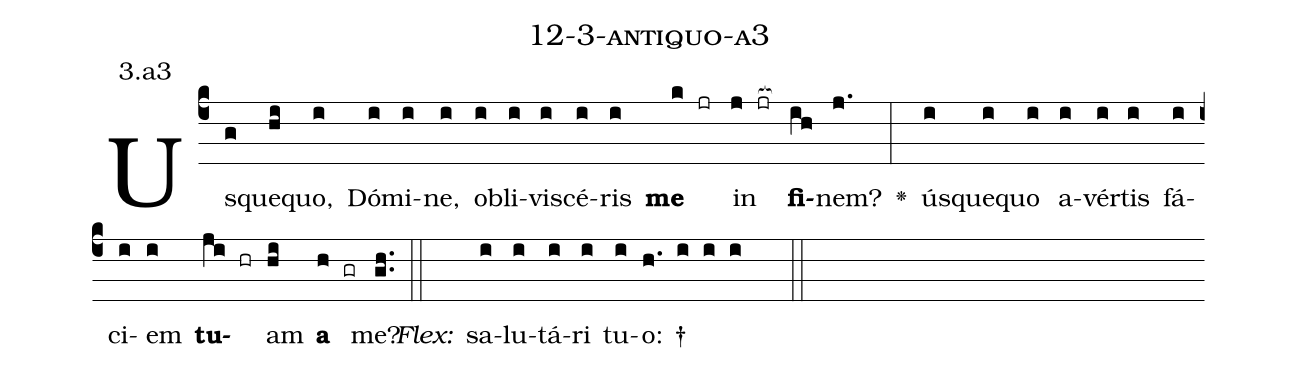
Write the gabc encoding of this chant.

name: 12-3-antiquo-a3;
annotation: 3.a3;
%%
(c4)Us(g)que(hi)quo,(i) Dó(i)mi(i)ne,(i) ob(i)li(i)vi(i)scé(i)ris(i) <b>me</b>(k jr) in(j jr[ocb:1{]) <b>fi</b>(ih[ocb:0}])nem?(j.) <v>\greheightstar</v>(:) ús(i)que(i)quo(i) a(i)vér(i)tis(i) fá(i)ci(i)em(i) <b>tu</b>(ji hr)am(hi) <b>a</b>(h gr) me?(gh..) (::)
<i>Flex:</i>()  sa(i)lu(i)tá(i)ri(i) tu(i)o: †(h. i i i  ::)

%E(i) u(i) o(ji) u(hi) a(h) e.(gh..) (::)
